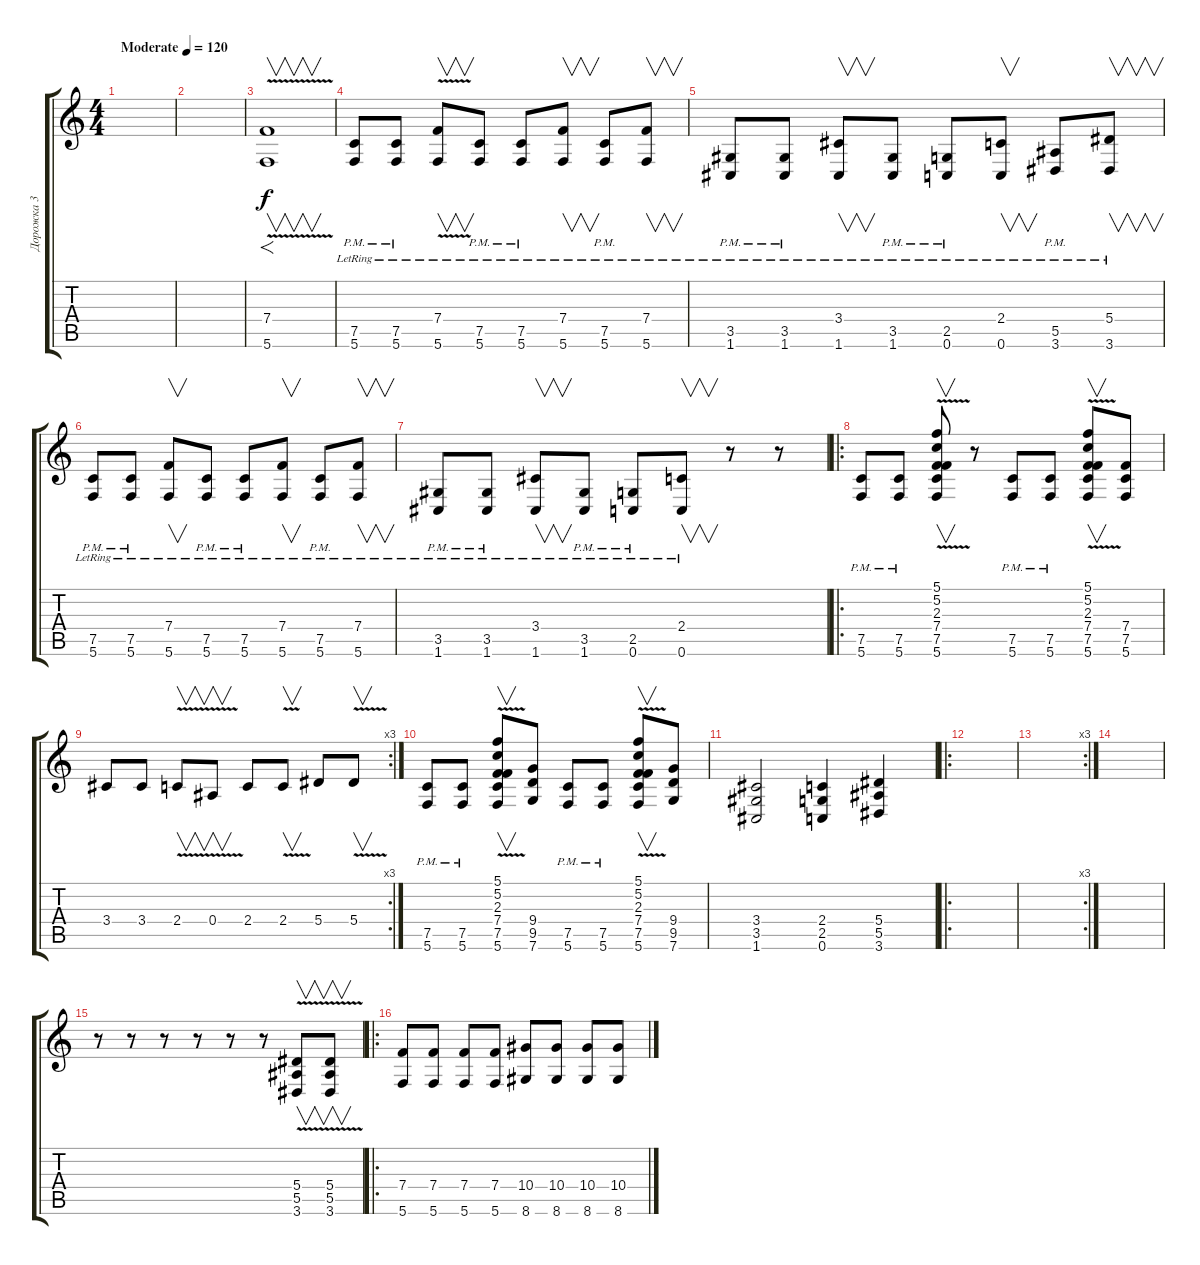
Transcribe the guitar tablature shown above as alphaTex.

\track ("Дорожка 3" "Дорожка 3") {instrument overdrivenguitar}
\staff {score tabs}
\tuning (C4 G3 Eb3 Bb2 F2 C2) {hide}
\ts (4 4)
\tempo (120 "Moderate")
\clef g2
\ks c
|
|
(7.4 5.6{v}).1{f v} |
(7.5{pm lr} 5.6{pm lr}).8 (7.5{pm lr} 5.6{pm lr}).8 (7.4{v} 5.6{lr}).8{v} (7.5{pm lr} 5.6{pm lr}).8 (7.5{pm lr} 5.6{pm lr}).8 (7.4 5.6{lr}).8{v} (7.5{pm lr} 5.6{pm lr}).8 (7.4 5.6{lr}).8{v} |
(3.5{pm lr} 1.6{pm lr}).8 (3.5{pm lr} 1.6{pm lr}).8 (3.4 1.6{lr}).8{v} (3.5{pm lr} 1.6{pm lr}).8 (2.5{pm lr} 0.6{pm lr}).8 (2.4 0.6{lr}).8{v} (5.5{pm lr} 3.6{pm lr}).8 (5.4 3.6{lr}).8{v} |
(7.5{pm lr} 5.6{pm lr}).8 (7.5{pm lr} 5.6{pm lr}).8 (7.4 5.6{lr}).8{v} (7.5{pm lr} 5.6{pm lr}).8 (7.5{pm lr} 5.6{pm lr}).8 (7.4 5.6{lr}).8{v} (7.5{pm lr} 5.6{pm lr}).8 (7.4 5.6{lr}).8{v} |
(3.5{pm lr} 1.6{pm lr}).8 (3.5{pm lr} 1.6{pm lr}).8 (3.4 1.6{lr}).8{v} (3.5{pm lr} 1.6{pm lr}).8 (2.5{pm lr} 0.6{pm lr}).8 (2.4 0.6{lr}).8{v} r.8 r.8 |
\ro
(7.5{pm} 5.6{pm}).8{dy f instrument overdrivenguitar} (7.5{pm} 5.6{pm}).8 (5.1{v} 5.2 2.3 7.4 7.5 5.6).8{v} r.8 (7.5{pm} 5.6{pm}).8 (7.5{pm} 5.6{pm}).8 (5.1{v} 5.2 2.3 7.4 7.5 5.6).8{v} (7.4 7.5 5.6).8 |
\rc 3
3.4.8 3.4.8 2.4{v}.8{v} 0.4{v}.8{v} 2.4.8 2.4{v}.8{v} 5.4.8 5.4{v}.8{v} |
(7.5{pm} 5.6{pm}).8{instrument overdrivenguitar} (7.5{pm} 5.6{pm}).8 (5.1{v} 5.2 2.3 7.4 7.5 5.6).8{v} (9.4 9.5 7.6).8 (7.5{pm} 5.6{pm}).8 (7.5{pm} 5.6{pm}).8 (5.1{v} 5.2 2.3 7.4 7.5 5.6).8{v} (9.4 9.5 7.6).8 |
(3.4 3.5 1.6).2 (2.4 2.5 0.6).4 (5.4 5.5 3.6).4 |
\ro
|
\rc 3
|
|
r.8 r.8 r.8 r.8 r.8 r.8 (5.4{v} 5.5 3.6{v}).8{v} (5.4{v} 5.5 3.6{v}).8{v} |
\ro
(7.4 5.6).8{volume 10 instrument distortionguitar} (7.4 5.6).8 (7.4 5.6).8 (7.4 5.6).8 (10.4 8.6).8 (10.4 8.6).8 (10.4 8.6).8 (10.4 8.6).8
